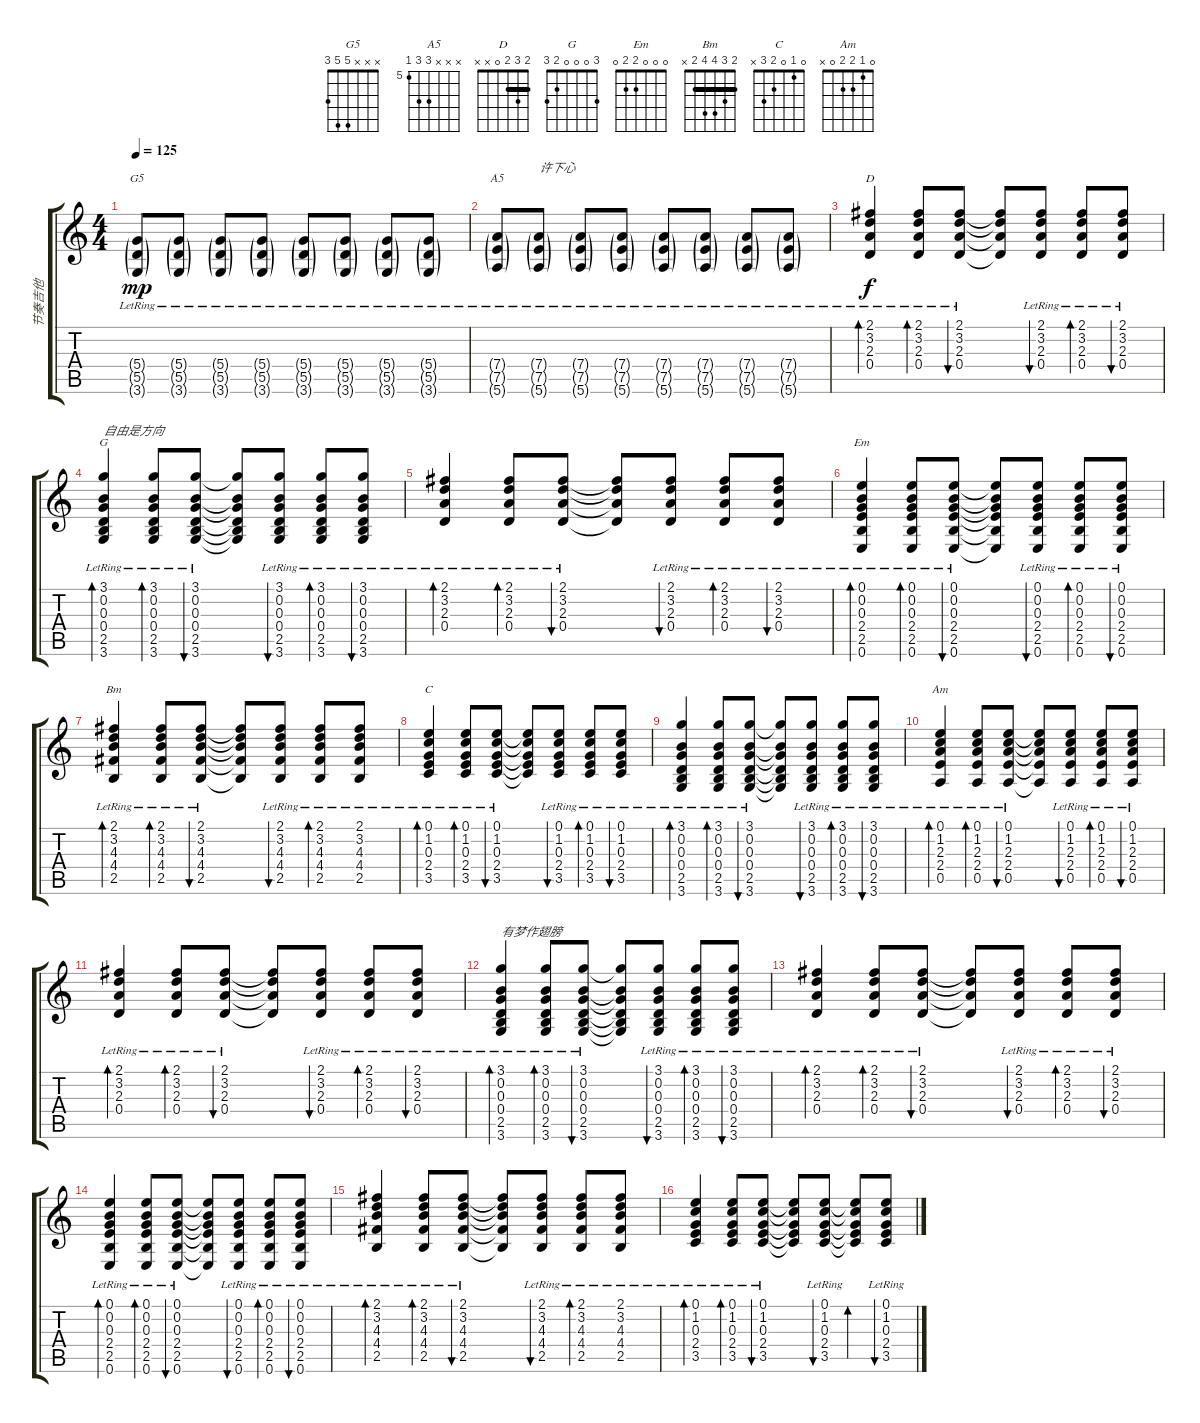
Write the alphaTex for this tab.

\track ("节奏吉他" "节奏吉他") {instrument acousticguitarsteel}
\staff {score tabs}
\tuning (E4 B3 G3 D3 A2 E2) {hide}
\chord ("G5" x x x 5 5 3)
\chord ("A5" x x x 7 7 5) {firstfret 5}
\chord ("D" 2 3 2 0 x x) {barre 2}
\chord ("G" 3 0 0 0 2 3)
\chord ("Em" 0 0 0 2 2 0)
\chord ("Bm" 2 3 4 4 2 x) {barre 2}
\chord ("C" 0 1 0 2 3 x)
\chord ("Am" 0 1 2 2 0 x)
\ts (4 4)
\tempo 125
\clef g2
\ks c
(5.4{g lr} 5.5{g lr} 3.6{g lr}).8{ch "G5" dy mp} (5.4{g lr} 5.5{g lr} 3.6{g lr}).8 (5.4{g lr} 5.5{g lr} 3.6{g lr}).8 (5.4{g lr} 5.5{g lr} 3.6{g lr}).8 (5.4{g lr} 5.5{g lr} 3.6{g lr}).8 (5.4{g lr} 5.5{g lr} 3.6{g lr}).8 (5.4{g lr} 5.5{g lr} 3.6{g lr}).8 (5.4{g lr} 5.5{g lr} 3.6{g lr}).8 |
(7.4{g lr} 7.5{g lr} 5.6{g lr}).8{ch "A5"} (7.4{g lr} 7.5{g lr} 5.6{g lr}).8{txt "许下心"} (7.4{g lr} 7.5{g lr} 5.6{g lr}).8 (7.4{g lr} 7.5{g lr} 5.6{g lr}).8 (7.4{g lr} 7.5{g lr} 5.6{g lr}).8 (7.4{g lr} 7.5{g lr} 5.6{g lr}).8 (7.4{g lr} 7.5{g lr} 5.6{g lr}).8 (7.4{g lr} 7.5{g lr} 5.6{g lr}).8 |
(2.1{lr} 3.2{lr} 2.3{lr} 0.4{lr}).4{bd 60 ch "D" dy f} (2.1{lr} 3.2{lr} 2.3{lr} 0.4{lr}).8{bd 30} (2.1{lr} 3.2{lr} 2.3{lr} 0.4{lr}).8{bu 30} (2.1{t} 3.2{t} 2.3{t} 0.4{t}).8 (2.1{lr} 3.2{lr} 2.3{lr} 0.4{lr}).8{bu 30} (2.1{lr} 3.2{lr} 2.3{lr} 0.4{lr}).8{bd 30} (2.1{lr} 3.2{lr} 2.3{lr} 0.4{lr}).8{bu 30} |
(3.1{lr} 0.2{lr} 0.3{lr} 0.4{lr} 2.5{lr} 3.6{lr}).4{bd 60 ch "G" txt "自由是方向"} (3.1{lr} 0.2{lr} 0.3{lr} 0.4{lr} 2.5{lr} 3.6{lr}).8{bd 30} (3.1{lr} 0.2{lr} 0.3{lr} 0.4{lr} 2.5{lr} 3.6{lr}).8{bu 30} (3.1{t} 0.2{t} 0.3{t} 0.4{t} 2.5{t} 3.6{t}).8 (3.1{lr} 0.2{lr} 0.3{lr} 0.4{lr} 2.5{lr} 3.6{lr}).8{bu 30} (3.1{lr} 0.2{lr} 0.3{lr} 0.4{lr} 2.5{lr} 3.6{lr}).8{bd 30} (3.1{lr} 0.2{lr} 0.3{lr} 0.4{lr} 2.5{lr} 3.6{lr}).8{bu 30} |
(2.1{lr} 3.2{lr} 2.3{lr} 0.4{lr}).4{bd 60} (2.1{lr} 3.2{lr} 2.3{lr} 0.4{lr}).8{bd 30} (2.1{lr} 3.2{lr} 2.3{lr} 0.4{lr}).8{bu 30} (2.1{t} 3.2{t} 2.3{t} 0.4{t}).8 (2.1{lr} 3.2{lr} 2.3{lr} 0.4{lr}).8{bu 30} (2.1{lr} 3.2{lr} 2.3{lr} 0.4{lr}).8{bd 30} (2.1{lr} 3.2{lr} 2.3{lr} 0.4{lr}).8{bu 30} |
(0.1{lr} 0.2{lr} 0.3{lr} 2.4{lr} 2.5{lr} 0.6{lr}).4{bd 60 ch "Em"} (0.1{lr} 0.2{lr} 0.3{lr} 2.4{lr} 2.5{lr} 0.6{lr}).8{bd 30} (0.1{lr} 0.2{lr} 0.3{lr} 2.4{lr} 2.5{lr} 0.6{lr}).8{bu 30} (0.1{t} 0.2{t} 0.3{t} 2.4{t} 2.5{t} 0.6{t}).8 (0.1{lr} 0.2{lr} 0.3{lr} 2.4{lr} 2.5{lr} 0.6{lr}).8{bu 30} (0.1{lr} 0.2{lr} 0.3{lr} 2.4{lr} 2.5{lr} 0.6{lr}).8{bd 30} (0.1{lr} 0.2{lr} 0.3{lr} 2.4{lr} 2.5{lr} 0.6{lr}).8{bu 30} |
(2.1{lr} 3.2{lr} 4.3{lr} 4.4{lr} 2.5{lr}).4{bd 30 ch "Bm"} (2.1{lr} 3.2{lr} 4.3{lr} 4.4{lr} 2.5{lr}).8{bd 30} (2.1{lr} 3.2{lr} 4.3{lr} 4.4{lr} 2.5{lr}).8{bu 30} (2.1{t} 3.2{t} 4.3{t} 4.4{t} 2.5{t}).8 (2.1{lr} 3.2{lr} 4.3{lr} 4.4{lr} 2.5{lr}).8{bu 30} (2.1{lr} 3.2{lr} 4.3{lr} 4.4{lr} 2.5{lr}).8{bd 30} (2.1{lr} 3.2{lr} 4.3{lr} 4.4{lr} 2.5{lr}).8 |
(0.1{lr} 1.2{lr} 0.3{lr} 2.4{lr} 3.5{lr}).4{bd 30 ch "C"} (0.1{lr} 1.2{lr} 0.3{lr} 2.4{lr} 3.5{lr}).8{bd 30} (0.1{lr} 1.2{lr} 0.3{lr} 2.4{lr} 3.5{lr}).8{bu 30} (0.1{t} 1.2{t} 0.3{t} 2.4{t} 3.5{t}).8 (0.1{lr} 1.2{lr} 0.3{lr} 2.4{lr} 3.5{lr}).8{bu 30} (0.1{lr} 1.2{lr} 0.3{lr} 2.4{lr} 3.5{lr}).8{bd 30} (0.1{lr} 1.2{lr} 0.3{lr} 2.4{lr} 3.5{lr}).8{bu 30} |
(3.1{lr} 0.2{lr} 0.3{lr} 0.4{lr} 2.5{lr} 3.6{lr}).4{bd 60} (3.1{lr} 0.2{lr} 0.3{lr} 0.4{lr} 2.5{lr} 3.6{lr}).8{bd 30} (3.1{lr} 0.2{lr} 0.3{lr} 0.4{lr} 2.5{lr} 3.6{lr}).8{bu 30} (3.1{t} 0.2{t} 0.3{t} 0.4{t} 2.5{t} 3.6{t}).8 (3.1{lr} 0.2{lr} 0.3{lr} 0.4{lr} 2.5{lr} 3.6{lr}).8{bu 30} (3.1{lr} 0.2{lr} 0.3{lr} 0.4{lr} 2.5{lr} 3.6{lr}).8{bd 30} (3.1{lr} 0.2{lr} 0.3{lr} 0.4{lr} 2.5{lr} 3.6{lr}).8{bu 30} |
(0.1{lr} 1.2{lr} 2.3{lr} 2.4{lr} 0.5{lr}).4{bd 30 ch "Am"} (0.1{lr} 1.2{lr} 2.3{lr} 2.4{lr} 0.5{lr}).8{bd 30} (0.1{lr} 1.2{lr} 2.3{lr} 2.4{lr} 0.5{lr}).8{bu 30} (0.1{t} 1.2{t} 2.3{t} 2.4{t} 0.5{t}).8 (0.1{lr} 1.2{lr} 2.3{lr} 2.4{lr} 0.5{lr}).8{bu 30} (0.1{lr} 1.2{lr} 2.3{lr} 2.4{lr} 0.5{lr}).8{bd 30} (0.1{lr} 1.2{lr} 2.3{lr} 2.4{lr} 0.5{lr}).8{bu 30} |
(2.1{lr} 3.2{lr} 2.3{lr} 0.4{lr}).4{bd 60} (2.1{lr} 3.2{lr} 2.3{lr} 0.4{lr}).8{bd 30} (2.1{lr} 3.2{lr} 2.3{lr} 0.4{lr}).8{bu 30} (2.1{t} 3.2{t} 2.3{t} 0.4{t}).8 (2.1{lr} 3.2{lr} 2.3{lr} 0.4{lr}).8{bu 30} (2.1{lr} 3.2{lr} 2.3{lr} 0.4{lr}).8{bd 30} (2.1{lr} 3.2{lr} 2.3{lr} 0.4{lr}).8{bu 30} |
(3.1{lr} 0.2{lr} 0.3{lr} 0.4{lr} 2.5{lr} 3.6{lr}).4{bd 60 txt "有梦作翅膀"} (3.1{lr} 0.2{lr} 0.3{lr} 0.4{lr} 2.5{lr} 3.6{lr}).8{bd 30} (3.1{lr} 0.2{lr} 0.3{lr} 0.4{lr} 2.5{lr} 3.6{lr}).8{bu 30} (3.1{t} 0.2{t} 0.3{t} 0.4{t} 2.5{t} 3.6{t}).8 (3.1{lr} 0.2{lr} 0.3{lr} 0.4{lr} 2.5{lr} 3.6{lr}).8{bu 30} (3.1{lr} 0.2{lr} 0.3{lr} 0.4{lr} 2.5{lr} 3.6{lr}).8{bd 30} (3.1{lr} 0.2{lr} 0.3{lr} 0.4{lr} 2.5{lr} 3.6{lr}).8{bu 30} |
(2.1{lr} 3.2{lr} 2.3{lr} 0.4{lr}).4{bd 60} (2.1{lr} 3.2{lr} 2.3{lr} 0.4{lr}).8{bd 30} (2.1{lr} 3.2{lr} 2.3{lr} 0.4{lr}).8{bu 30} (2.1{t} 3.2{t} 2.3{t} 0.4{t}).8 (2.1{lr} 3.2{lr} 2.3{lr} 0.4{lr}).8{bu 30} (2.1{lr} 3.2{lr} 2.3{lr} 0.4{lr}).8{bd 30} (2.1{lr} 3.2{lr} 2.3{lr} 0.4{lr}).8{bu 30} |
(0.1{lr} 0.2{lr} 0.3{lr} 2.4{lr} 2.5{lr} 0.6{lr}).4{bd 60} (0.1{lr} 0.2{lr} 0.3{lr} 2.4{lr} 2.5{lr} 0.6{lr}).8{bd 30} (0.1{lr} 0.2{lr} 0.3{lr} 2.4{lr} 2.5{lr} 0.6{lr}).8{bu 30} (0.1{t} 0.2{t} 0.3{t} 2.4{t} 2.5{t} 0.6{t}).8 (0.1{lr} 0.2{lr} 0.3{lr} 2.4{lr} 2.5{lr} 0.6{lr}).8{bu 30} (0.1{lr} 0.2{lr} 0.3{lr} 2.4{lr} 2.5{lr} 0.6{lr}).8{bd 30} (0.1{lr} 0.2{lr} 0.3{lr} 2.4{lr} 2.5{lr} 0.6{lr}).8{bu 30} |
(2.1{lr} 3.2{lr} 4.3{lr} 4.4{lr} 2.5{lr}).4{bd 30} (2.1{lr} 3.2{lr} 4.3{lr} 4.4{lr} 2.5{lr}).8{bd 30} (2.1{lr} 3.2{lr} 4.3{lr} 4.4{lr} 2.5{lr}).8{bu 30} (2.1{t} 3.2{t} 4.3{t} 4.4{t} 2.5{t}).8 (2.1{lr} 3.2{lr} 4.3{lr} 4.4{lr} 2.5{lr}).8{bu 30} (2.1{lr} 3.2{lr} 4.3{lr} 4.4{lr} 2.5{lr}).8{bd 30} (2.1{lr} 3.2{lr} 4.3{lr} 4.4{lr} 2.5{lr}).8 |
(0.1{lr} 1.2{lr} 0.3{lr} 2.4{lr} 3.5{lr}).4{bd 30} (0.1{lr} 1.2{lr} 0.3{lr} 2.4{lr} 3.5{lr}).8{bd 30} (0.1{lr} 1.2{lr} 0.3{lr} 2.4{lr} 3.5{lr}).8{bu 30} (0.1{t} 1.2{t} 0.3{t} 2.4{t} 3.5{t}).8 (0.1{lr} 1.2{lr} 0.3{lr} 2.4{lr} 3.5{lr}).8{bu 30} (0.1{t} 1.2{t} 0.3{t} 2.4{t} 3.5{t}).8{bd 30} (0.1{lr} 1.2{lr} 0.3{lr} 2.4{lr} 3.5{lr}).8{bu 30}
